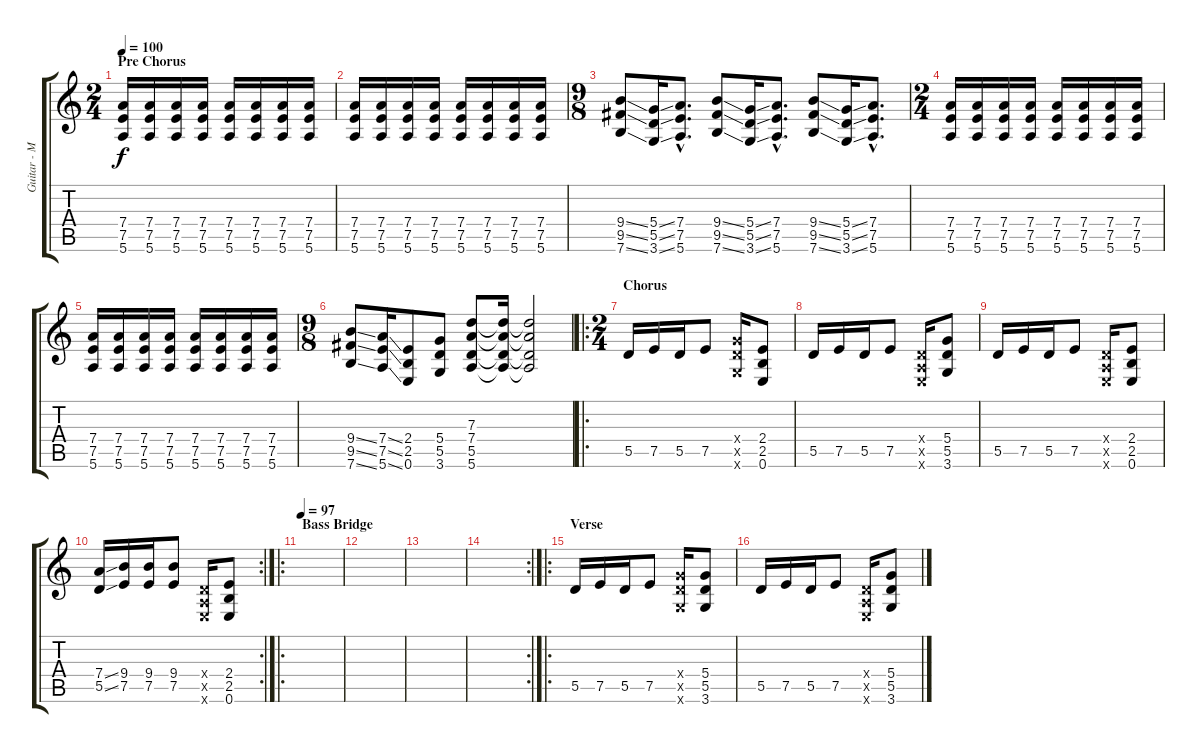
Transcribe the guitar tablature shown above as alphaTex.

\track ("Guitar - Mike Einziger" "Guitar - M") {instrument overdrivenguitar}
\staff {score tabs}
\tuning (E4 B3 G3 D3 A2 E2) {hide}
\ts (2 4)
\section ("" "Pre Chorus")
\tempo 100
\clef g2
\ks c
(7.4 7.5 5.6).16{dy f volume 16} (7.4 7.5 5.6).16 (7.4 7.5 5.6).16 (7.4 7.5 5.6).16 (7.4 7.5 5.6).16 (7.4 7.5 5.6).16 (7.4 7.5 5.6).16 (7.4 7.5 5.6).16 |
(7.4 7.5 5.6).16 (7.4 7.5 5.6).16 (7.4 7.5 5.6).16 (7.4 7.5 5.6).16 (7.4 7.5 5.6).16 (7.4 7.5 5.6).16 (7.4 7.5 5.6).16 (7.4 7.5 5.6).16 |
\ts (9 8)
(9.4{ss} 9.5{ss} 7.6{ss}).8 (5.4{ss} 5.5{ss} 3.6{ss}).16 (7.4{hac} 7.5{hac} 5.6{hac}).8{d} (9.4{ss} 9.5{ss} 7.6{ss}).8 (5.4{ss} 5.5{ss} 3.6{ss}).16 (7.4{hac} 7.5{hac} 5.6{hac}).8{d} (9.4{ss} 9.5{ss} 7.6{ss}).8 (5.4{ss} 5.5{ss} 3.6{ss}).16 (7.4{hac} 7.5{hac} 5.6{hac}).8{d} |
\ts (2 4)
(7.4 7.5 5.6).16 (7.4 7.5 5.6).16 (7.4 7.5 5.6).16 (7.4 7.5 5.6).16 (7.4 7.5 5.6).16 (7.4 7.5 5.6).16 (7.4 7.5 5.6).16 (7.4 7.5 5.6).16 |
(7.4 7.5 5.6).16 (7.4 7.5 5.6).16 (7.4 7.5 5.6).16 (7.4 7.5 5.6).16 (7.4 7.5 5.6).16 (7.4 7.5 5.6).16 (7.4 7.5 5.6).16 (7.4 7.5 5.6).16 |
\ts (9 8)
(9.4{ss} 9.5{ss} 7.6{ss}).8 (7.4{ss} 7.5{ss} 5.6{ss}).16 (2.4 2.5 0.6).8 (5.4 5.5 3.6).8 (7.3 7.4 5.5 5.6).8 (7.3{t} 7.4{t} 5.5{t} 5.6{t}).16 (7.3{t} 7.4{t} 5.5{t} 5.6{t}).2 |
\ro
\ts (2 4)
\section ("" "Chorus")
5.5.16{volume 16 instrument distortionguitar} 7.5.16 5.5.16 7.5.8 (5.4{x} 5.5{x} 3.6{x}).16 (2.4 2.5 0.6).8 |
5.5.16 7.5.16 5.5.16 7.5.8 (0.4{x} 0.5{x} 0.6{x}).16 (5.4 5.5 3.6).8 |
5.5.16 7.5.16 5.5.16 7.5.8 (0.4{x} 0.5{x} 0.6{x}).16 (2.4 2.5 0.6).8 |
\rc 2
(7.4{ss} 5.5{ss}).16 (9.4 7.5).16 (9.4 7.5).16 (9.4 7.5).8 (0.4{x} 0.5{x} 0.6{x}).16 (2.4 2.5 0.6).8 |
\ro
\section ("" "Bass Bridge")
\tempo 97
|
|
|
\rc 2
|
\ro
\section ("" "Verse")
5.5.16{volume 13} 7.5.16 5.5.16 7.5.8 (5.4{x} 5.5{x} 3.6{x}).16 (5.4 5.5 3.6).8 |
5.5.16 7.5.16 5.5.16 7.5.8 (0.4{x} 0.5{x} 0.6{x}).16 (5.4 5.5 3.6).8
